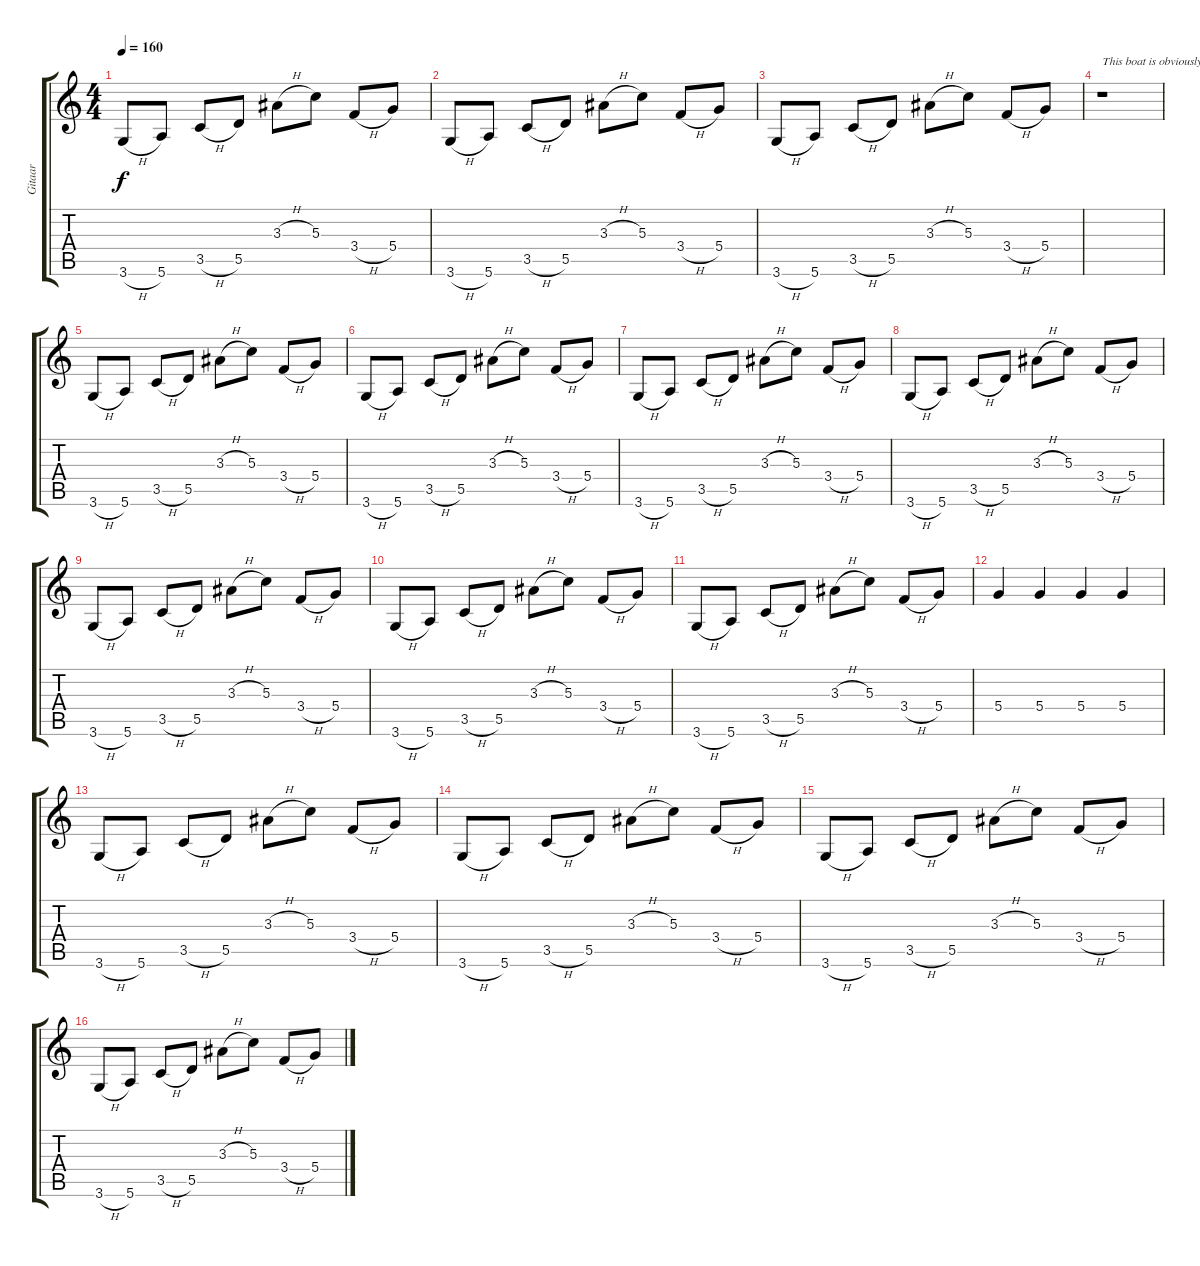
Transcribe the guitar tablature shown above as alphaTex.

\track ("Gitaar" "Gitaar") {instrument distortionguitar}
\staff {score tabs}
\tuning (E4 B3 G3 D3 A2 E2) {hide}
\ts (4 4)
\tempo 160
\clef g2
\ks c
3.6{h}.8{dy f} 5.6.8 3.5{h}.8 5.5.8 3.3{h}.8 5.3.8 3.4{h}.8 5.4.8 |
3.6{h}.8 5.6.8 3.5{h}.8 5.5.8 3.3{h}.8 5.3.8 3.4{h}.8 5.4.8 |
3.6{h}.8 5.6.8 3.5{h}.8 5.5.8 3.3{h}.8 5.3.8 3.4{h}.8 5.4.8 |
r.1{txt "This boat is obviously sinking !"} |
3.6{h}.8 5.6.8 3.5{h}.8 5.5.8 3.3{h}.8 5.3.8 3.4{h}.8 5.4.8 |
3.6{h}.8 5.6.8 3.5{h}.8 5.5.8 3.3{h}.8 5.3.8 3.4{h}.8 5.4.8 |
3.6{h}.8 5.6.8 3.5{h}.8 5.5.8 3.3{h}.8 5.3.8 3.4{h}.8 5.4.8 |
3.6{h}.8 5.6.8 3.5{h}.8 5.5.8 3.3{h}.8 5.3.8 3.4{h}.8 5.4.8 |
3.6{h}.8 5.6.8 3.5{h}.8 5.5.8 3.3{h}.8 5.3.8 3.4{h}.8 5.4.8 |
3.6{h}.8 5.6.8 3.5{h}.8 5.5.8 3.3{h}.8 5.3.8 3.4{h}.8 5.4.8 |
3.6{h}.8 5.6.8 3.5{h}.8 5.5.8 3.3{h}.8 5.3.8 3.4{h}.8 5.4.8 |
5.4.4 5.4.4 5.4.4 5.4.4 |
3.6{h}.8 5.6.8 3.5{h}.8 5.5.8 3.3{h}.8 5.3.8 3.4{h}.8 5.4.8 |
3.6{h}.8 5.6.8 3.5{h}.8 5.5.8 3.3{h}.8 5.3.8 3.4{h}.8 5.4.8 |
3.6{h}.8 5.6.8 3.5{h}.8 5.5.8 3.3{h}.8 5.3.8 3.4{h}.8 5.4.8 |
3.6{h}.8 5.6.8 3.5{h}.8 5.5.8 3.3{h}.8 5.3.8 3.4{h}.8 5.4.8
